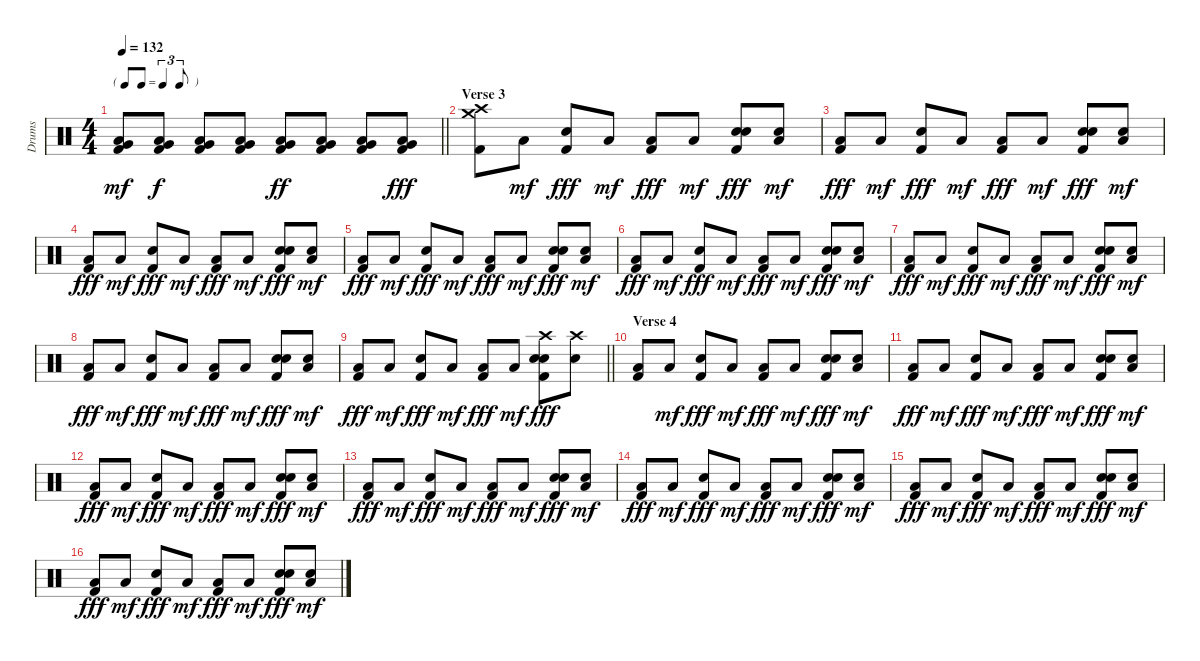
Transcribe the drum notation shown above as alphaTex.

\track ("Drums" "Drums") {instrument percussion}
\staff {score}
\articulation defaults
\ts (4 4)
\tf triplet8th
\tempo 132
\clef neutral
\barLineRight lightlight
\ks c
("Low Floor Tom (hit)" "Very Low Tom (hit)" "Kick (hit) 2").8{dy mf} ("Low Floor Tom (hit)" "Very Low Tom (hit)" "Kick (hit) 2").8{dy f} ("Low Floor Tom (hit)" "Very Low Tom (hit)" "Kick (hit) 2").8 ("Low Floor Tom (hit)" "Very Low Tom (hit)" "Kick (hit) 2").8 ("Low Floor Tom (hit)" "Very Low Tom (hit)" "Kick (hit) 2").8{dy ff} ("Low Floor Tom (hit)" "Very Low Tom (hit)" "Kick (hit) 2").8 ("Low Floor Tom (hit)" "Very Low Tom (hit)" "Kick (hit) 2").8 ("Low Floor Tom (hit)" "Very Low Tom (hit)" "Kick (hit) 2").8{dy fff} |
\section ("" "Verse 3")
("Crash high (hit)" "Crash medium (hit)" "Kick (hit) 2").8 "Low Floor Tom (hit)".8{dy mf} ("Snare (hit) 2" "Kick (hit) 2").8{dy fff} "Low Floor Tom (hit)".8{dy mf} ("Low Floor Tom (hit)" "Kick (hit) 2").8{dy fff} "Low Floor Tom (hit)".8{dy mf} ("Hand Clap (hit)" "Snare (hit) 2" "Kick (hit) 2").8{dy fff} ("Hand Clap (hit)" "Low Floor Tom (hit)").8{dy mf} |
("Low Floor Tom (hit)" "Kick (hit) 2").8{dy fff} "Low Floor Tom (hit)".8{dy mf} ("Snare (hit) 2" "Kick (hit) 2").8{dy fff} "Low Floor Tom (hit)".8{dy mf} ("Low Floor Tom (hit)" "Kick (hit) 2").8{dy fff} "Low Floor Tom (hit)".8{dy mf} ("Hand Clap (hit)" "Snare (hit) 2" "Kick (hit) 2").8{dy fff} ("Hand Clap (hit)" "Low Floor Tom (hit)").8{dy mf} |
("Low Floor Tom (hit)" "Kick (hit) 2").8{dy fff} "Low Floor Tom (hit)".8{dy mf} ("Snare (hit) 2" "Kick (hit) 2").8{dy fff} "Low Floor Tom (hit)".8{dy mf} ("Low Floor Tom (hit)" "Kick (hit) 2").8{dy fff} "Low Floor Tom (hit)".8{dy mf} ("Hand Clap (hit)" "Snare (hit) 2" "Kick (hit) 2").8{dy fff} ("Hand Clap (hit)" "Low Floor Tom (hit)").8{dy mf} |
("Low Floor Tom (hit)" "Kick (hit) 2").8{dy fff} "Low Floor Tom (hit)".8{dy mf} ("Snare (hit) 2" "Kick (hit) 2").8{dy fff} "Low Floor Tom (hit)".8{dy mf} ("Low Floor Tom (hit)" "Kick (hit) 2").8{dy fff} "Low Floor Tom (hit)".8{dy mf} ("Hand Clap (hit)" "Snare (hit) 2" "Kick (hit) 2").8{dy fff} ("Hand Clap (hit)" "Low Floor Tom (hit)").8{dy mf} |
("Low Floor Tom (hit)" "Kick (hit) 2").8{dy fff} "Low Floor Tom (hit)".8{dy mf} ("Snare (hit) 2" "Kick (hit) 2").8{dy fff} "Low Floor Tom (hit)".8{dy mf} ("Low Floor Tom (hit)" "Kick (hit) 2").8{dy fff} "Low Floor Tom (hit)".8{dy mf} ("Hand Clap (hit)" "Snare (hit) 2" "Kick (hit) 2").8{dy fff} ("Hand Clap (hit)" "Low Floor Tom (hit)").8{dy mf} |
("Low Floor Tom (hit)" "Kick (hit) 2").8{dy fff} "Low Floor Tom (hit)".8{dy mf} ("Snare (hit) 2" "Kick (hit) 2").8{dy fff} "Low Floor Tom (hit)".8{dy mf} ("Low Floor Tom (hit)" "Kick (hit) 2").8{dy fff} "Low Floor Tom (hit)".8{dy mf} ("Hand Clap (hit)" "Snare (hit) 2" "Kick (hit) 2").8{dy fff} ("Hand Clap (hit)" "Low Floor Tom (hit)").8{dy mf} |
("Low Floor Tom (hit)" "Kick (hit) 2").8{dy fff} "Low Floor Tom (hit)".8{dy mf} ("Snare (hit) 2" "Kick (hit) 2").8{dy fff} "Low Floor Tom (hit)".8{dy mf} ("Low Floor Tom (hit)" "Kick (hit) 2").8{dy fff} "Low Floor Tom (hit)".8{dy mf} ("Hand Clap (hit)" "Snare (hit) 2" "Kick (hit) 2").8{dy fff} ("Hand Clap (hit)" "Low Floor Tom (hit)").8{dy mf} |
\barLineRight lightlight
("Low Floor Tom (hit)" "Kick (hit) 2").8{dy fff} "Low Floor Tom (hit)".8{dy mf} ("Snare (hit) 2" "Kick (hit) 2").8{dy fff} "Low Floor Tom (hit)".8{dy mf} ("Low Floor Tom (hit)" "Kick (hit) 2").8{dy fff} "Low Floor Tom (hit)".8{dy mf} ("Crash high (hit)" "Hand Clap (hit)" "Snare (hit) 2" "Kick (hit) 2").8{dy fff} ("Crash high (hit)" "Hand Clap (hit)").8 |
\section ("" "Verse 4")
("Low Floor Tom (hit)" "Kick (hit) 2").8 "Low Floor Tom (hit)".8{dy mf} ("Snare (hit) 2" "Kick (hit) 2").8{dy fff} "Low Floor Tom (hit)".8{dy mf} ("Low Floor Tom (hit)" "Kick (hit) 2").8{dy fff} "Low Floor Tom (hit)".8{dy mf} ("Hand Clap (hit)" "Snare (hit) 2" "Kick (hit) 2").8{dy fff} ("Hand Clap (hit)" "Low Floor Tom (hit)").8{dy mf} |
("Low Floor Tom (hit)" "Kick (hit) 2").8{dy fff} "Low Floor Tom (hit)".8{dy mf} ("Snare (hit) 2" "Kick (hit) 2").8{dy fff} "Low Floor Tom (hit)".8{dy mf} ("Low Floor Tom (hit)" "Kick (hit) 2").8{dy fff} "Low Floor Tom (hit)".8{dy mf} ("Hand Clap (hit)" "Snare (hit) 2" "Kick (hit) 2").8{dy fff} ("Hand Clap (hit)" "Low Floor Tom (hit)").8{dy mf} |
("Low Floor Tom (hit)" "Kick (hit) 2").8{dy fff} "Low Floor Tom (hit)".8{dy mf} ("Snare (hit) 2" "Kick (hit) 2").8{dy fff} "Low Floor Tom (hit)".8{dy mf} ("Low Floor Tom (hit)" "Kick (hit) 2").8{dy fff} "Low Floor Tom (hit)".8{dy mf} ("Hand Clap (hit)" "Snare (hit) 2" "Kick (hit) 2").8{dy fff} ("Hand Clap (hit)" "Low Floor Tom (hit)").8{dy mf} |
("Low Floor Tom (hit)" "Kick (hit) 2").8{dy fff} "Low Floor Tom (hit)".8{dy mf} ("Snare (hit) 2" "Kick (hit) 2").8{dy fff} "Low Floor Tom (hit)".8{dy mf} ("Low Floor Tom (hit)" "Kick (hit) 2").8{dy fff} "Low Floor Tom (hit)".8{dy mf} ("Hand Clap (hit)" "Snare (hit) 2" "Kick (hit) 2").8{dy fff} ("Hand Clap (hit)" "Low Floor Tom (hit)").8{dy mf} |
("Low Floor Tom (hit)" "Kick (hit) 2").8{dy fff} "Low Floor Tom (hit)".8{dy mf} ("Snare (hit) 2" "Kick (hit) 2").8{dy fff} "Low Floor Tom (hit)".8{dy mf} ("Low Floor Tom (hit)" "Kick (hit) 2").8{dy fff} "Low Floor Tom (hit)".8{dy mf} ("Hand Clap (hit)" "Snare (hit) 2" "Kick (hit) 2").8{dy fff} ("Hand Clap (hit)" "Low Floor Tom (hit)").8{dy mf} |
("Low Floor Tom (hit)" "Kick (hit) 2").8{dy fff} "Low Floor Tom (hit)".8{dy mf} ("Snare (hit) 2" "Kick (hit) 2").8{dy fff} "Low Floor Tom (hit)".8{dy mf} ("Low Floor Tom (hit)" "Kick (hit) 2").8{dy fff} "Low Floor Tom (hit)".8{dy mf} ("Hand Clap (hit)" "Snare (hit) 2" "Kick (hit) 2").8{dy fff} ("Hand Clap (hit)" "Low Floor Tom (hit)").8{dy mf} |
("Low Floor Tom (hit)" "Kick (hit) 2").8{dy fff} "Low Floor Tom (hit)".8{dy mf} ("Snare (hit) 2" "Kick (hit) 2").8{dy fff} "Low Floor Tom (hit)".8{dy mf} ("Low Floor Tom (hit)" "Kick (hit) 2").8{dy fff} "Low Floor Tom (hit)".8{dy mf} ("Hand Clap (hit)" "Snare (hit) 2" "Kick (hit) 2").8{dy fff} ("Hand Clap (hit)" "Low Floor Tom (hit)").8{dy mf}
